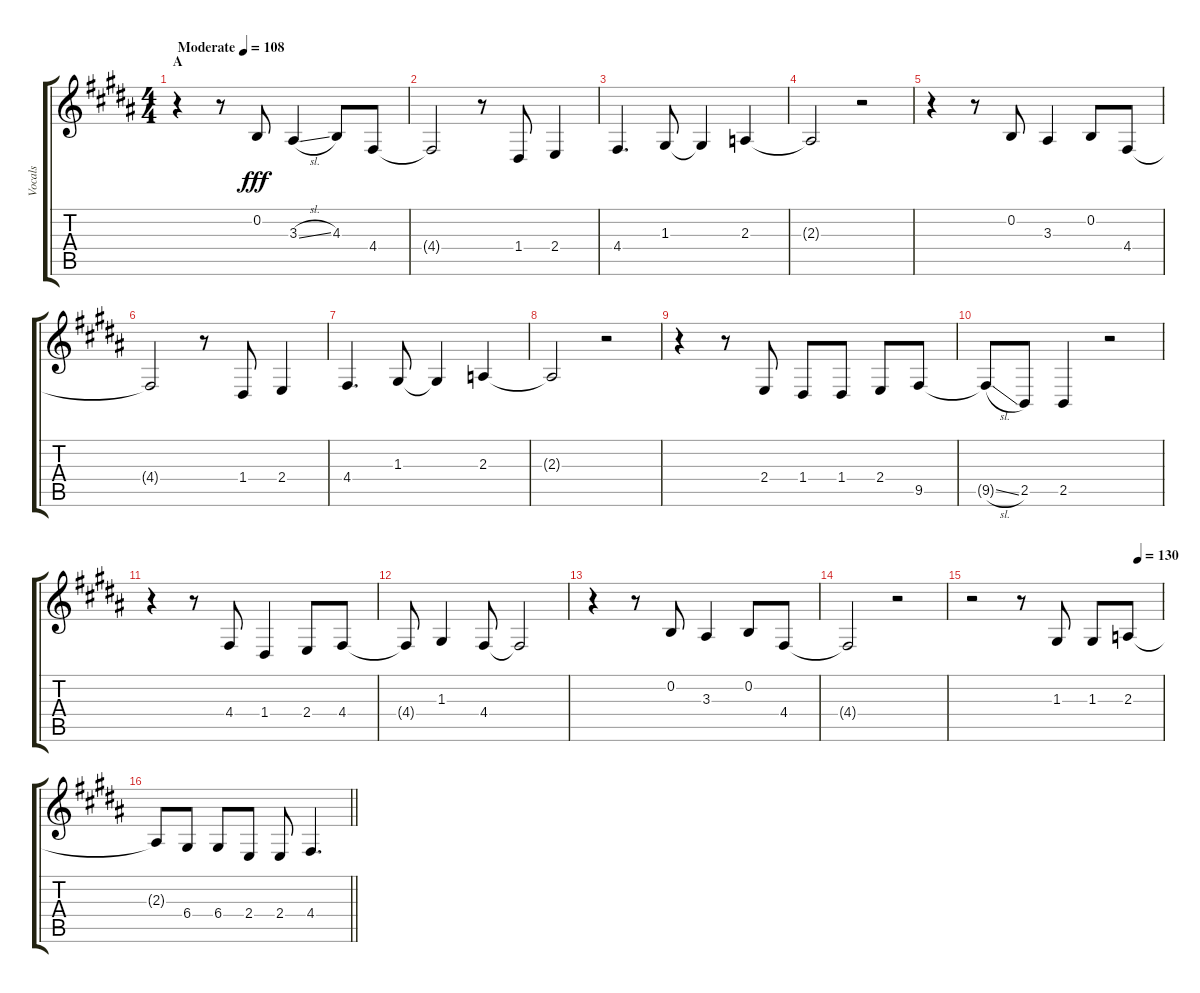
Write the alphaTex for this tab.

\track ("Vocals" "Vocals") {instrument voiceoohs}
\staff {score tabs}
\tuning (E4 B3 G3 D3 A2 E2) {hide}
\ts (4 4)
\section ("" "A")
\tempo (108 "Moderate")
\clef g2
\ks b
r.4{dy fff instrument voiceoohs} r.8 0.2.8 3.3{sl}.4 4.3.8 4.4.8 |
4.4{t}.2 r.8 1.4.8 2.4.4 |
4.4.4{d} 1.3.8 1.3{t}.4 2.3.4 |
2.3{t}.2 r.2 |
r.4 r.8 0.2.8 3.3.4 0.2.8 4.4.8 |
4.4{t}.2 r.8 1.4.8 2.4.4 |
4.4.4{d} 1.3.8 1.3{t}.4 2.3.4 |
2.3{t}.2 r.2 |
r.4 r.8 2.4.8 1.4.8 1.4.8 2.4.8 9.5.8 |
9.5{sl t}.8 2.5.8 2.5.4 r.2 |
r.4 r.8 4.4.8 1.4.4 2.4.8 4.4.8 |
4.4{t}.8 1.3.4 4.4.8 4.4{t}.2 |
r.4 r.8 0.2.8 3.3.4 0.2.8 4.4.8 |
4.4{t}.2 r.2 |
\tempo (130 0.875)
r.2 r.8 1.3.8 1.3.8 2.3.8 |
\barLineRight lightlight
2.3{t}.8 6.4.8 6.4.8 2.4.8 2.4.8 4.4.4{d}
